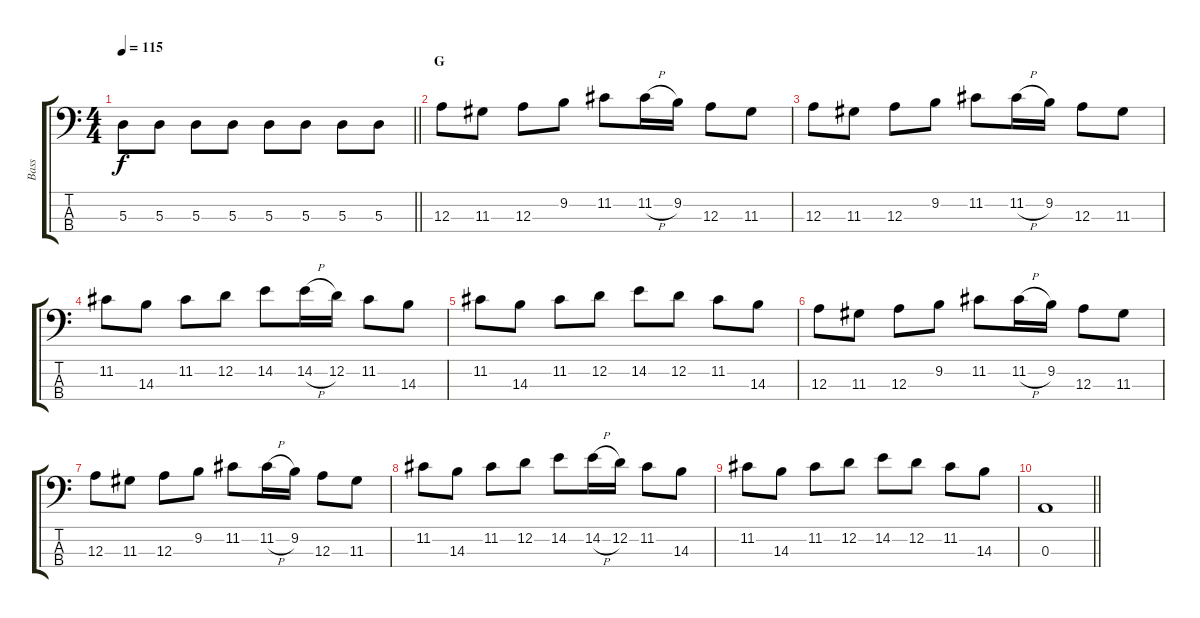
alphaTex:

\track ("Bass" "Bass") {instrument electricbassfinger}
\staff {score tabs}
\tuning (G2 D2 A1 E1) {hide}
\ts (4 4)
\tempo 115
\clef f4
\barLineRight lightlight
\ks c
5.3.8{dy f} 5.3.8 5.3.8 5.3.8 5.3.8 5.3.8 5.3.8 5.3.8 |
\section ("" "G")
12.3.8 11.3.8 12.3.8 9.2.8 11.2.8 11.2{h}.16 9.2.16 12.3.8 11.3.8 |
12.3.8 11.3.8 12.3.8 9.2.8 11.2.8 11.2{h}.16 9.2.16 12.3.8 11.3.8 |
11.2.8 14.3.8 11.2.8 12.2.8 14.2.8 14.2{h}.16 12.2.16 11.2.8 14.3.8 |
11.2.8 14.3.8 11.2.8 12.2.8 14.2.8 12.2.8 11.2.8 14.3.8 |
12.3.8 11.3.8 12.3.8 9.2.8 11.2.8 11.2{h}.16 9.2.16 12.3.8 11.3.8 |
12.3.8 11.3.8 12.3.8 9.2.8 11.2.8 11.2{h}.16 9.2.16 12.3.8 11.3.8 |
11.2.8 14.3.8 11.2.8 12.2.8 14.2.8 14.2{h}.16 12.2.16 11.2.8 14.3.8 |
11.2.8 14.3.8 11.2.8 12.2.8 14.2.8 12.2.8 11.2.8 14.3.8 |
\barLineRight lightlight
0.3.1
